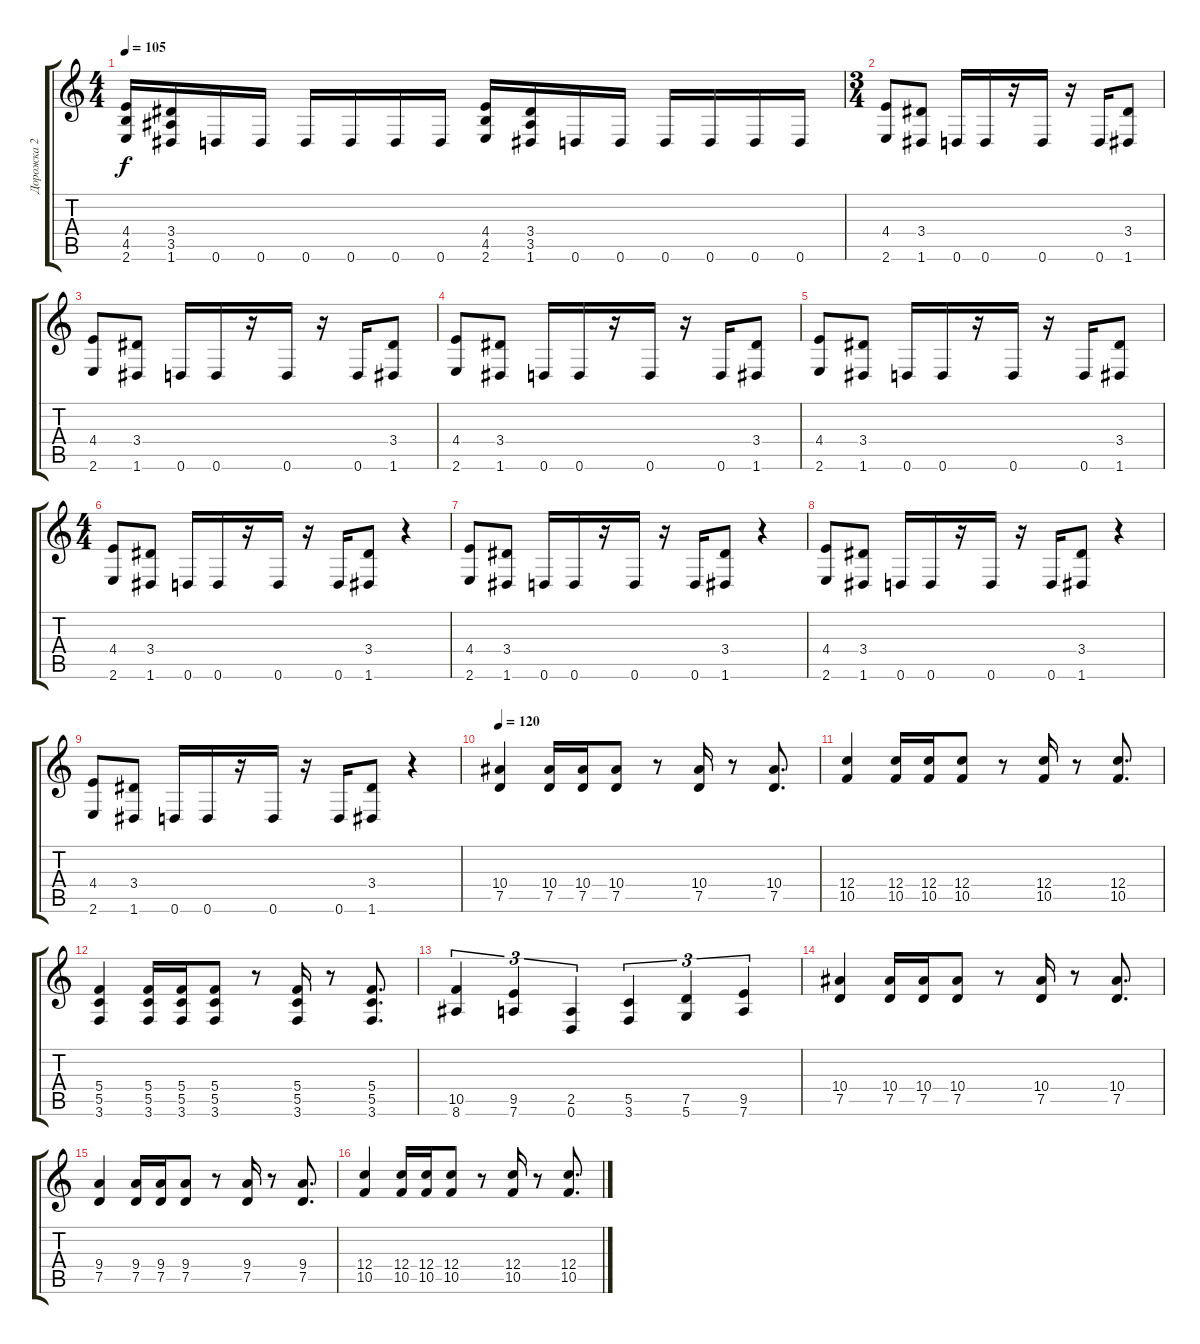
\track ("Дорожка 2" "Дорожка 2") {instrument distortionguitar}
\staff {score tabs}
\tuning (D4 A3 F3 C3 G2 D2) {hide}
\ts (4 4)
\tempo 105
\clef g2
\ks c
(4.4 4.5 2.6).16{dy f} (3.4 3.5 1.6).16 0.6.16 0.6.16 0.6.16 0.6.16 0.6.16 0.6.16 (4.4 4.5 2.6).16 (3.4 3.5 1.6).16 0.6.16 0.6.16 0.6.16 0.6.16 0.6.16 0.6.16 |
\ts (3 4)
(4.4 2.6).8 (3.4 1.6).8 0.6.16 0.6.16 r.16 0.6.16 r.16 0.6.16 (3.4 1.6).8 |
(4.4 2.6).8 (3.4 1.6).8 0.6.16 0.6.16 r.16 0.6.16 r.16 0.6.16 (3.4 1.6).8 |
(4.4 2.6).8 (3.4 1.6).8 0.6.16 0.6.16 r.16 0.6.16 r.16 0.6.16 (3.4 1.6).8 |
(4.4 2.6).8 (3.4 1.6).8 0.6.16 0.6.16 r.16 0.6.16 r.16 0.6.16 (3.4 1.6).8 |
\ts (4 4)
(4.4 2.6).8 (3.4 1.6).8 0.6.16 0.6.16 r.16 0.6.16 r.16 0.6.16 (3.4 1.6).8 r.4 |
(4.4 2.6).8 (3.4 1.6).8 0.6.16 0.6.16 r.16 0.6.16 r.16 0.6.16 (3.4 1.6).8 r.4 |
(4.4 2.6).8 (3.4 1.6).8 0.6.16 0.6.16 r.16 0.6.16 r.16 0.6.16 (3.4 1.6).8 r.4 |
(4.4 2.6).8 (3.4 1.6).8 0.6.16 0.6.16 r.16 0.6.16 r.16 0.6.16 (3.4 1.6).8 r.4 |
\tempo 120
(10.4 7.5).4 (10.4 7.5).16 (10.4 7.5).16 (10.4 7.5).8 r.8 (10.4 7.5).16 r.8 (10.4 7.5).8{d} |
(12.4 10.5).4 (12.4 10.5).16 (12.4 10.5).16 (12.4 10.5).8 r.8 (12.4 10.5).16 r.8 (12.4 10.5).8{d} |
(5.4 5.5 3.6).4 (5.4 5.5 3.6).16 (5.4 5.5 3.6).16 (5.4 5.5 3.6).8 r.8 (5.4 5.5 3.6).16 r.8 (5.4 5.5 3.6).8{d} |
(10.5 8.6).4{tu (3 2)} (9.5 7.6).4{tu (3 2)} (2.5 0.6).4{tu (3 2)} (5.5 3.6).4{tu (3 2)} (7.5 5.6).4{tu (3 2)} (9.5 7.6).4{tu (3 2)} |
(10.4 7.5).4 (10.4 7.5).16 (10.4 7.5).16 (10.4 7.5).8 r.8 (10.4 7.5).16 r.8 (10.4 7.5).8{d} |
(9.4 7.5).4 (9.4 7.5).16 (9.4 7.5).16 (9.4 7.5).8 r.8 (9.4 7.5).16 r.8 (9.4 7.5).8{d} |
(12.4 10.5).4 (12.4 10.5).16 (12.4 10.5).16 (12.4 10.5).8 r.8 (12.4 10.5).16 r.8 (12.4 10.5).8{d}
